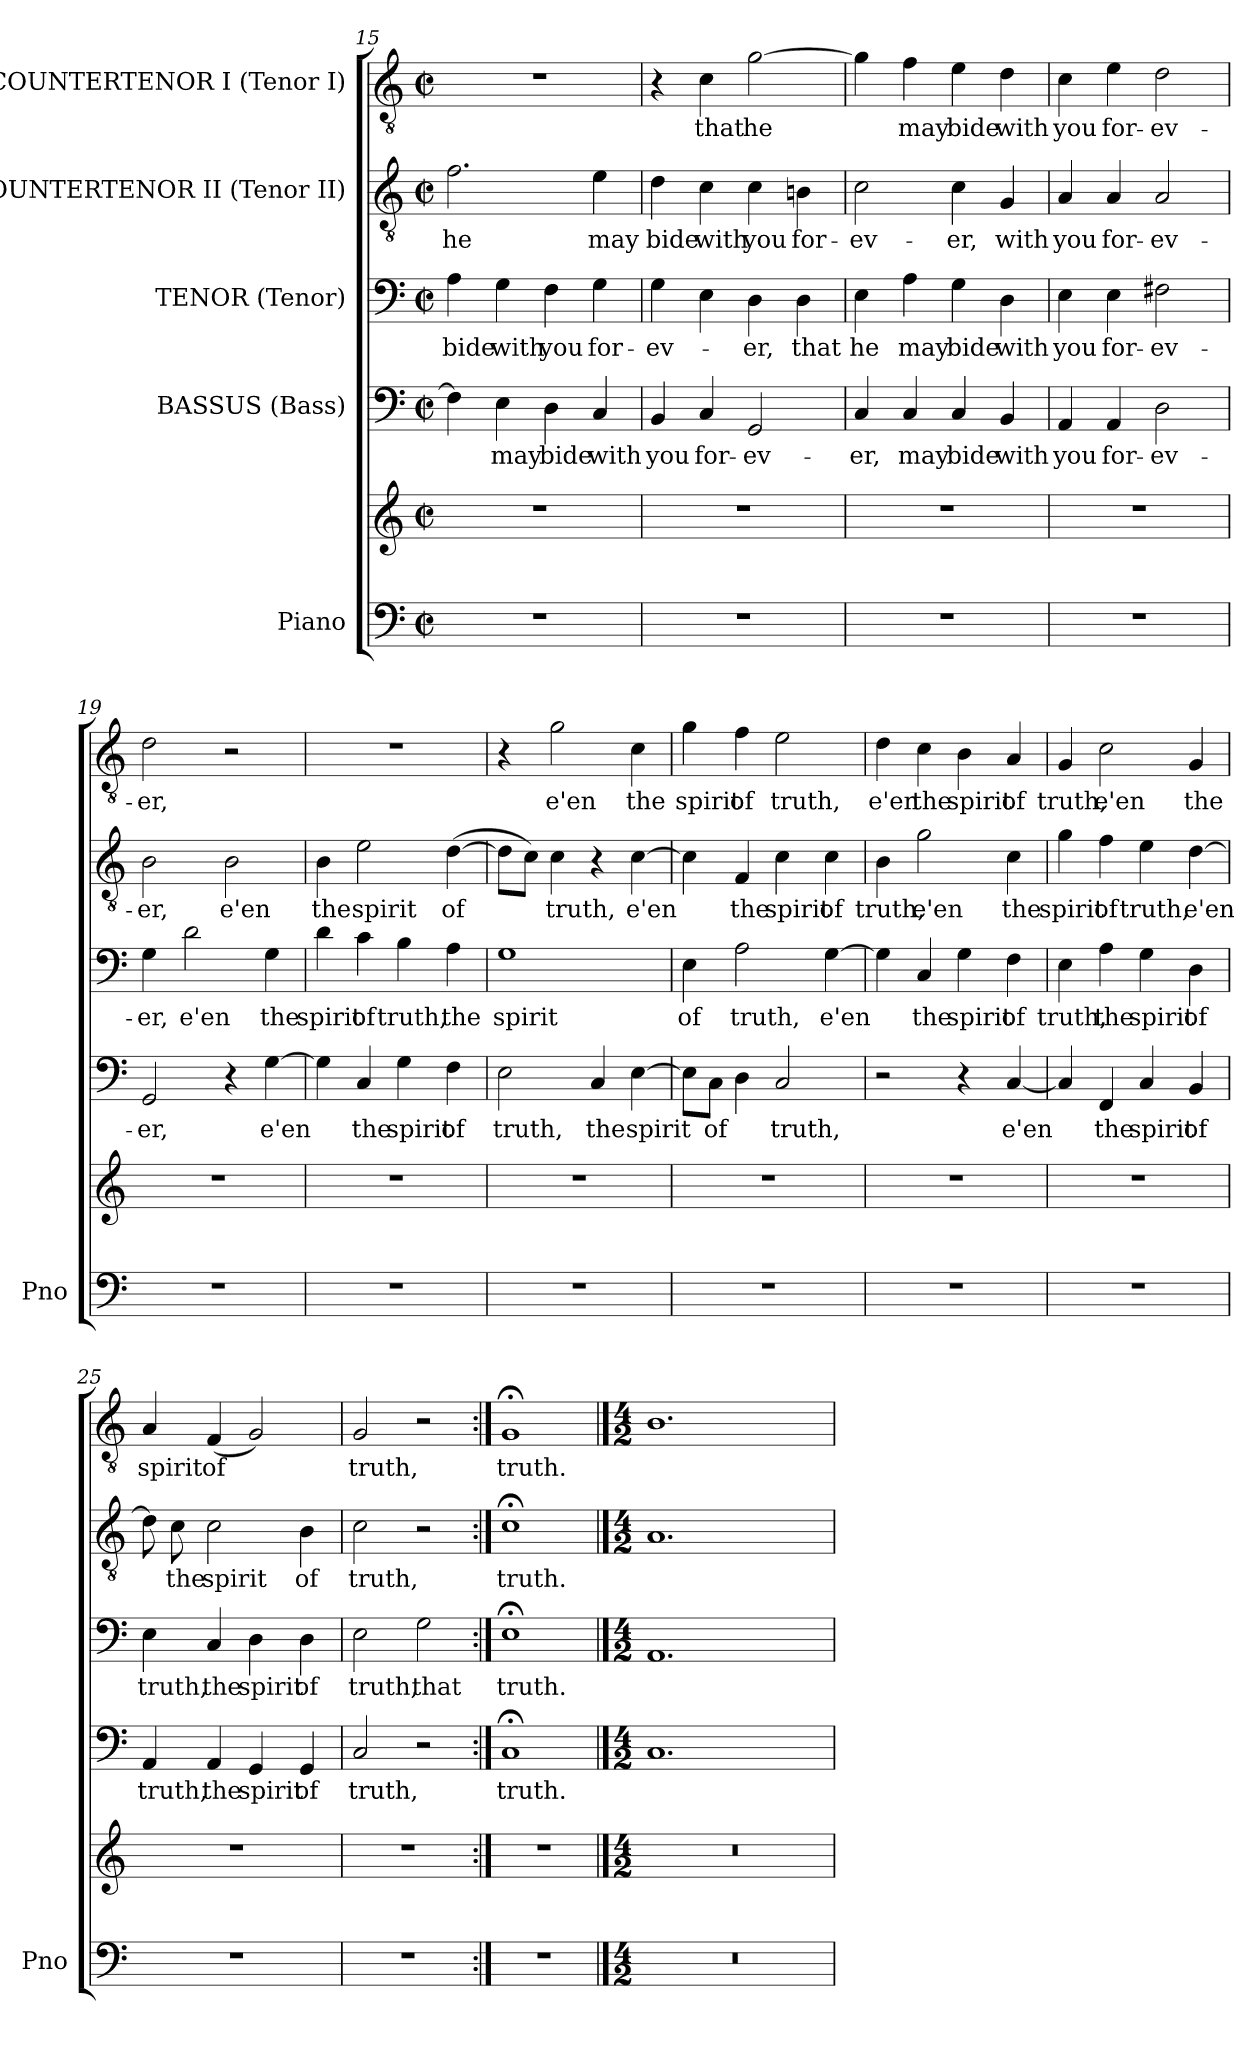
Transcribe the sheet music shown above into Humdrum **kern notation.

**kern	**kern	**kern	**text	**kern	**text	**kern	**text	**kern	**text
*part5	*part5	*part4	*part4	*part3	*part3	*part2	*part2	*part1	*part1
*staff6	*staff5	*staff4	*staff4	*staff3	*staff3	*staff2	*staff2	*staff1	*staff1
*I"Piano	*	*I"BASSUS (Bass)	*	*I"TENOR (Tenor)	*	*I"COUNTERTENOR II (Tenor II)	*	*I"COUNTERTENOR I (Tenor I)	*
*I'Pno	*	*	*	*	*	*	*	*	*
*clefF4	*clefG2	*clefF4	*	*clefF4	*	*clefGv2	*	*clefGv2	*
*k[]	*k[]	*k[]	*	*k[]	*	*k[]	*	*k[]	*
*C:	*C:	*C:	*	*C:	*	*C:	*	*C:	*
*M2/2	*M2/2	*M2/2	*	*M2/2	*	*M2/2	*	*M2/2	*
*met(c|)	*met(c|)	*met(c|)	*	*met(c|)	*	*met(c|)	*	*met(c|)	*
=15	=15	=15	=15	=15	=15	=15	=15	=15	=15
1r	1r	4F\]	.	4A\	bide	2.f\	he	1r	.
.	.	4E\	may	4G\	with	.	.	.	.
.	.	4D\	bide	4F\	you	.	.	.	.
.	.	4C/	with	4G\	for-	4e\	may	.	.
=16	=16	=16	=16	=16	=16	=16	=16	=16	=16
1r	1r	4BB/	you	4G\	-ev-	4d\	bide	4r	.
.	.	4C/	for-	4E\	.	4c\	with	4c\	that
.	.	2GG/	-ev-	4D\	-er,	4c\	you	[2g\	he
.	.	.	.	4D\	that	4Bn\	for-	.	.
=17	=17	=17	=17	=17	=17	=17	=17	=17	=17
1r	1r	4C/	-er,	4E\	he	2c\	-ev-	4g\]	.
.	.	4C/	may	4A\	may	.	.	4f\	may
.	.	4C/	bide	4G\	bide	4c\	-er,	4e\	bide
.	.	4BB/	with	4D\	with	4G/	with	4d\	with
=18	=18	=18	=18	=18	=18	=18	=18	=18	=18
1r	1r	4AA/	you	4E\	you	4A/	you	4c\	you
.	.	4AA/	for-	4E\	for-	4A/	for-	4e\	for-
.	.	2D\	-ev-	2F#X\	-ev-	2A/	-ev-	2d\	-ev-
!!LO:LB:g=z
=19	=19	=19	=19	=19	=19	=19	=19	=19	=19
1r	1r	2GG/	-­er,	4G\	-­er,	2B\	-­er,	2d\	-er,
.	.	.	.	2d\	e'en	.	.	.	.
.	.	4r	.	.	.	2B\	e'en	2r	.
.	.	[4G\	e'en	4G\	the	.	.	.	.
=20	=20	=20	=20	=20	=20	=20	=20	=20	=20
1r	1r	4G\]	.	4d\	spirit	4B\	the	1r	.
.	.	4C/	the	4c\	of	2e\	spirit	.	.
.	.	4G\	spirit	4B\	truth,	.	.	.	.
.	.	4F\	of	4A\	the	([4d\	of	.	.
=21	=21	=21	=21	=21	=21	=21	=21	=21	=21
1r	1r	2E\	truth,	1G	spirit	8d\L]	.	4r	.
.	.	.	.	.	.	8c\J)	.	.	.
.	.	.	.	.	.	4c\	truth,	2g\	e'en
.	.	4C/	the	.	.	4r	.	.	.
.	.	[4E\	spirit	.	.	[4c\	e'en	4c\	the
=22	=22	=22	=22	=22	=22	=22	=22	=22	=22
1r	1r	8E\L]	.	4E\	of	4c\]	.	4g\	spirit
.	.	8C\J	of	.	.	.	.	.	.
.	.	4D\	.	2A\	truth,	4F/	the	4f\	of
.	.	2C/	truth,	.	.	4c\	spirit	2e\	truth,
.	.	.	.	[4G\	e'en	4c\	of	.	.
!!LO:LB:g=z
=23	=23	=23	=23	=23	=23	=23	=23	=23	=23
1r	1r	2r	.	4G\]	.	4B\	truth,	4d\	e'en
.	.	.	.	4C/	the	2g\	e'en	4c\	the
.	.	4r	.	4G\	spirit	.	.	4B\	spirit
.	.	[4C/	e'en	4F\	of	4c\	the	4A/	of
=24	=24	=24	=24	=24	=24	=24	=24	=24	=24
1r	1r	4C/]	.	4E\	truth,	4g\	spirit	4G/	truth,
.	.	4FF/	the	4A\	the	4f\	of	2c\	e'en
.	.	4C/	spirit	4G\	spirit	4e\	truth,	.	.
.	.	4BB/	of	4D\	of	[4d\	e'en	4G/	the
=25	=25	=25	=25	=25	=25	=25	=25	=25	=25
1r	1r	4AA/	truth,	4E\	truth,	8d\]	.	4A/	spirit
.	.	.	.	.	.	8c\	the	.	.
.	.	4AA/	the	4C/	the	2c\	spirit	(4F/	of
.	.	4GG/	spirit	4D\	spirit	.	.	2G/)	.
.	.	4GG/	of	4D\	of	4B\	of	.	.
=26	=26	=26	=26	=26	=26	=26	=26	=26	=26
1r	1r	2C/	truth,	2E\	truth,	2c\	truth,	2G/	truth,
.	.	2r	.	2G\	that	2r	.	2r	.
=27:|!	=27:|!	=27:|!	=27:|!	=27:|!	=27:|!	=27:|!	=27:|!	=27:|!	=27:|!
1r	1r	1C;<	truth.	1E;<	truth.	1c;<	truth.	1G;<	truth.
!!LO:PB:g=z
==28	==28	==28	==28	==28	==28	==28	==28	==28	==28
*M4/2	*M4/2	*M4/2	*	*M4/2	*	*M4/2	*	*M4/2	*
0r	0r	1.C	.	1.AA	.	1.A	.	1.B	.
.	.	2ryy	.	2ryy	.	2ryy	.	2ryy	.
=	=	=	=	=	=	=	=	=	=
*-	*-	*-	*-	*-	*-	*-	*-	*-	*-
